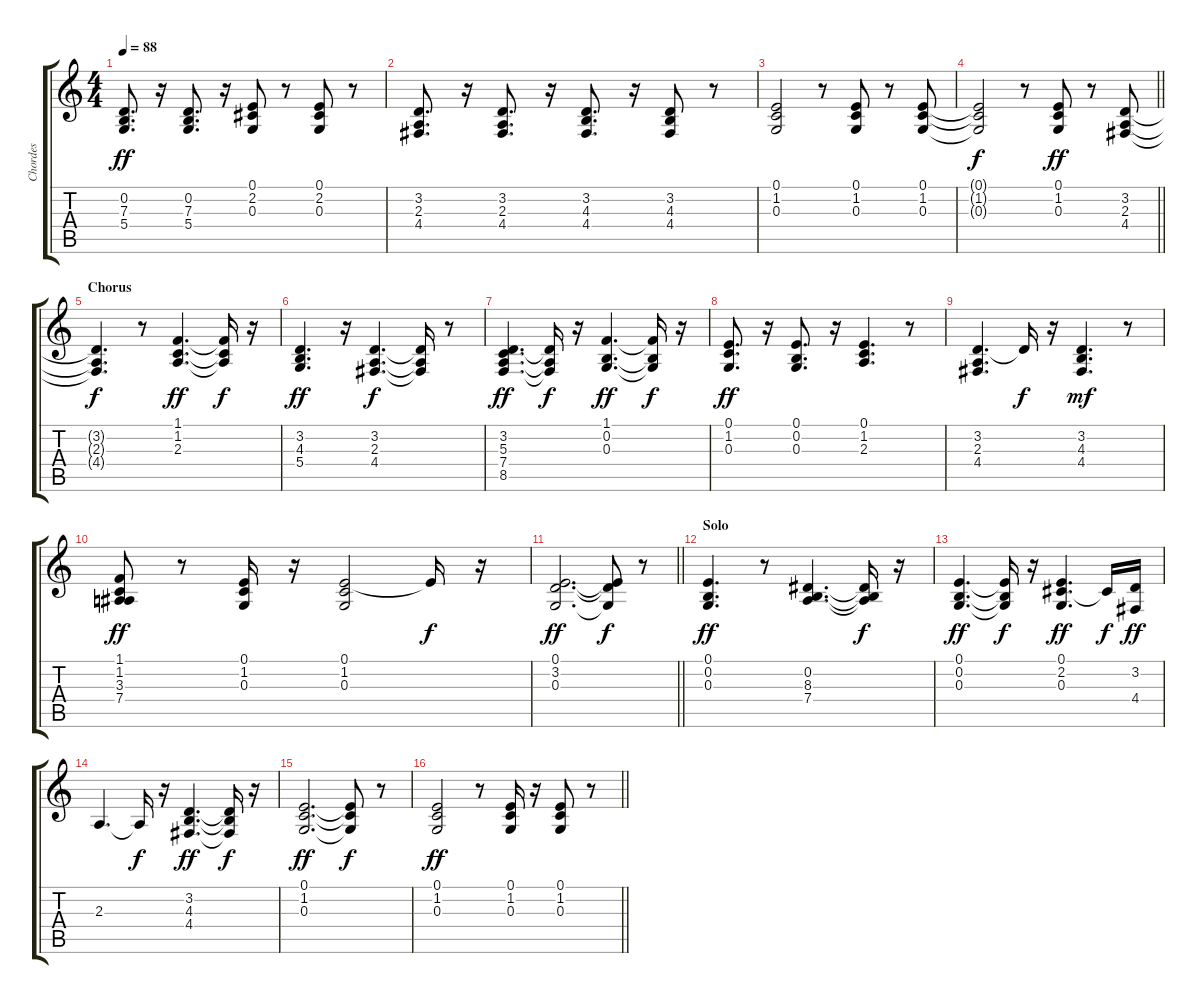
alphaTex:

\track ("Chordes" "Chordes") {instrument electricpiano1}
\staff {score tabs}
\tuning (E4 B3 G3 D3 A2 E2) {hide}
\ts (4 4)
\tempo 88
\clef g2
\ks c
(0.2 7.3 5.4).8{d dy ff} r.16 (0.2 7.3 5.4).8{d} r.16 (0.1 2.2 0.3).8 r.8 (0.1 2.2 0.3).8 r.8 |
(3.2 2.3 4.4).8{d} r.16 (3.2 2.3 4.4).8{d} r.16 (3.2 4.3 4.4).8{d} r.16 (3.2 4.3 4.4).8 r.8 |
(0.1 1.2 0.3).2 r.8 (0.1 1.2 0.3).8 r.8 (0.1 1.2 0.3).8 |
\barLineRight lightlight
(0.1{t} 1.2{t} 0.3{t}).2{dy f} r.8 (0.1 1.2 0.3).8{dy ff} r.8 (3.2 2.3 4.4).8 |
\section ("" "Chorus")
(3.2{t} 2.3{t} 4.4{t}).4{d dy f} r.8 (1.1 1.2 2.3).4{d dy ff} (1.1{t} 1.2{t} 2.3{t}).16{dy f} r.16 |
(3.2 4.3 5.4).4{d dy ff} r.16 (3.2 2.3 4.4).4{d dy f} (3.2{t} 2.3{t} 4.4{t}).16 r.8 |
(3.2 5.3 7.4 8.5).4{d dy ff} (3.2{t} 7.4{t} 8.5{t}).16{dy f} r.16 (1.1 0.2 0.3).4{d dy ff} (1.1{t} 0.2{t} 0.3{t}).16{dy f} r.16 |
(0.1 1.2 0.3).8{d dy ff} r.16 (0.1 0.2 0.3).8{d} r.16 (0.1 1.2 2.3).4{d} r.8 |
(3.2 2.3 4.4).4{d} 3.2{t}.16{dy f} r.16 (3.2 4.3 4.4).4{d dy mf} r.8 |
(1.1 1.2 3.3 7.4).8{dy ff} r.8 (0.1 1.2 0.3).16 r.16 (0.1 1.2 0.3).2 0.1{t}.16{dy f} r.16 |
\barLineRight lightlight
(0.1 3.2 0.3).2{d dy ff} (0.1{t} 3.2{t} 0.3{t}).8{dy f} r.8 |
\section ("" "Solo")
(0.1 0.2 0.3).4{d dy ff} r.8 (0.2 8.3 7.4).4{d} (0.2{t} 8.3{t} 7.4{t}).16{dy f} r.16 |
(0.1 0.2 0.3).4{d dy ff} (0.1{t} 0.2{t} 0.3{t}).16{dy f} r.16 (0.1 2.2 0.3).4{d dy ff} 2.2{t}.16{dy f} (3.2 4.4).16{dy ff} |
2.3.4{d} 2.3{t}.16{dy f} r.16 (3.2 4.3 4.4).4{d dy ff} (3.2{t} 4.3{t} 4.4{t}).16{dy f} r.16 |
(0.1 1.2 0.3).2{d dy ff} (0.1{t} 1.2{t} 0.3{t}).8{dy f} r.8 |
\barLineRight lightlight
(0.1 1.2 0.3).2{dy ff} r.8 (0.1 1.2 0.3).16 r.16 (0.1 1.2 0.3).8 r.8
